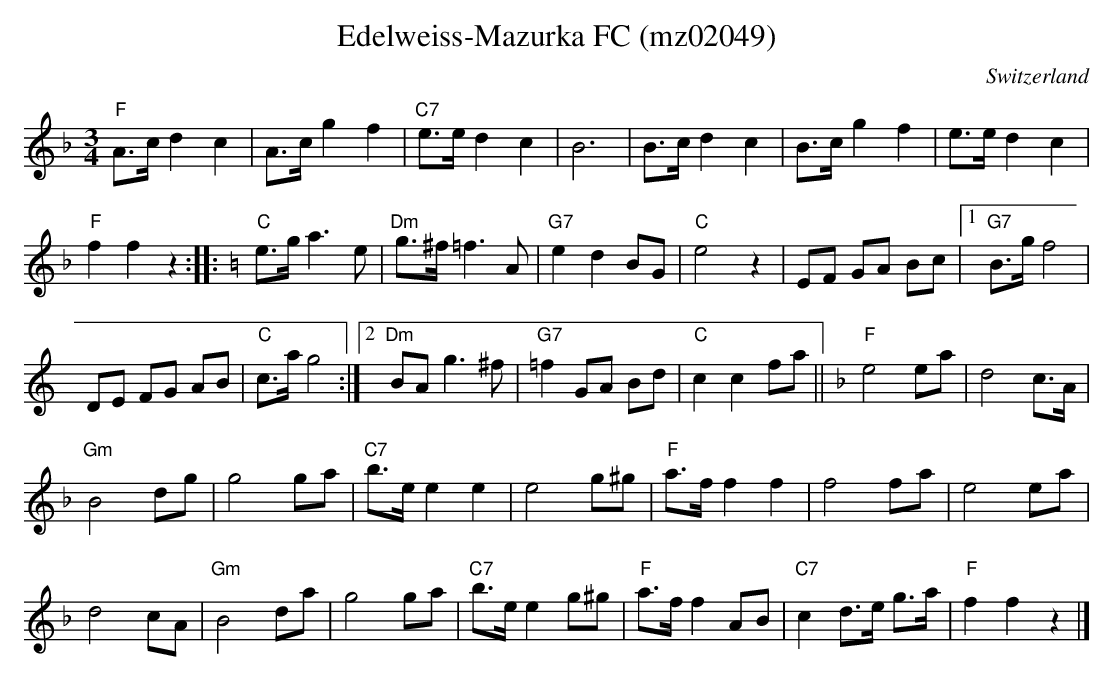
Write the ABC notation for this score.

X:1
T:Edelweiss-Mazurka FC (mz02049)
O:Switzerland
M:3/4
L:1/8
K:F major
"F"A>c d2c2 | A>c g2f2 | "C7"e>ed2c2 | B6 | B>c d2c2 | B>c g2f2 | e>e d2c2 |
"F"f2f2z2 :: [K:C] "C"e>ga3e | "Dm"g>^f =f3A | "G7"e2d2 BG | "C"e4z2 | EF GA Bc |1 "G7"B>gf4 |
DE FG AB | "C"c>ag4  :|2 "Dm"BA g3^f | "G7"=f2 GA Bd | "C"c2c2fa || [K:F]   "F"e4ea | d4 c>A |
"Gm"B4dg | g4ga | "C7"b>ee2e2 | e4 g^g | "F"a>ff2f2 | f4fa | e4ea |
d4cA | "Gm"B4da | g4ga | "C7"b>ee2g^g | "F"a>ff2AB | "C7"c2d>e g>a | "F"f2f2z2 |]
